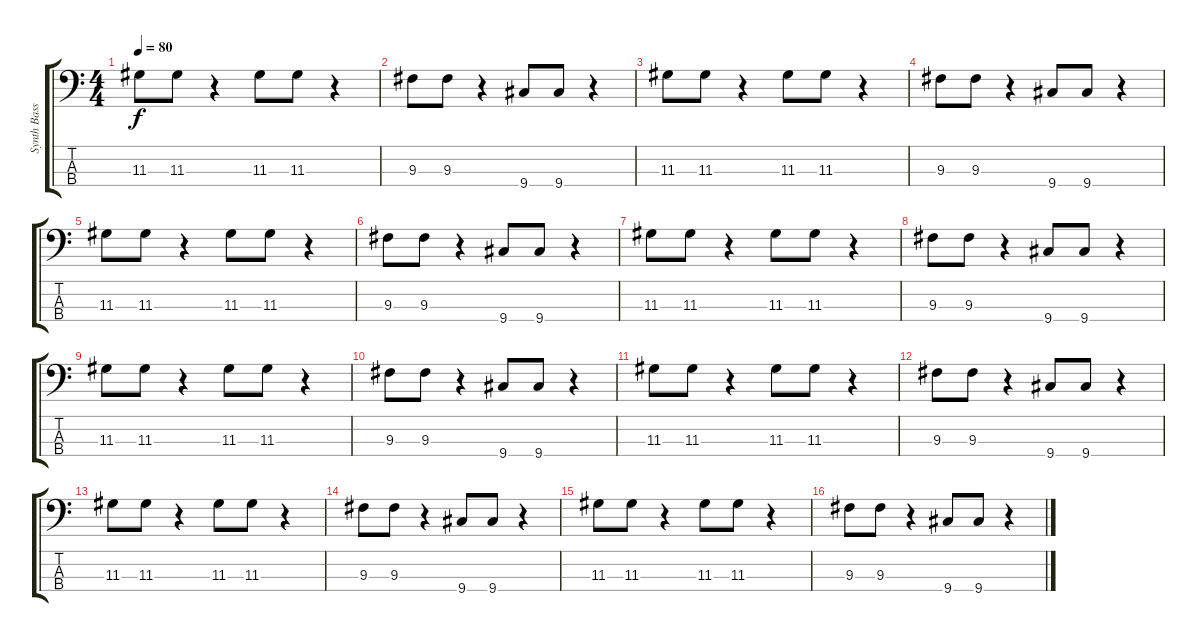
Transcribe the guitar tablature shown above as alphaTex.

\track ("Synth Bass" "Synth Bass") {instrument synthbass1}
\staff {score tabs}
\tuning (G2 D2 A1 E1) {hide}
\ts (4 4)
\tempo 80
\clef f4
\ks c
11.3.8{dy f} 11.3.8 r.4 11.3.8 11.3.8 r.4 |
9.3.8 9.3.8 r.4 9.4.8 9.4.8 r.4 |
11.3.8 11.3.8 r.4 11.3.8 11.3.8 r.4 |
9.3.8 9.3.8 r.4 9.4.8 9.4.8 r.4 |
11.3.8 11.3.8 r.4 11.3.8 11.3.8 r.4 |
9.3.8 9.3.8 r.4 9.4.8 9.4.8 r.4 |
11.3.8 11.3.8 r.4 11.3.8 11.3.8 r.4 |
9.3.8 9.3.8 r.4 9.4.8 9.4.8 r.4 |
11.3.8 11.3.8 r.4 11.3.8 11.3.8 r.4 |
9.3.8 9.3.8 r.4 9.4.8 9.4.8 r.4 |
11.3.8 11.3.8 r.4 11.3.8 11.3.8 r.4 |
9.3.8 9.3.8 r.4 9.4.8 9.4.8 r.4 |
11.3.8 11.3.8 r.4 11.3.8 11.3.8 r.4 |
9.3.8 9.3.8 r.4 9.4.8 9.4.8 r.4 |
11.3.8 11.3.8 r.4 11.3.8 11.3.8 r.4 |
9.3.8 9.3.8 r.4 9.4.8 9.4.8 r.4
